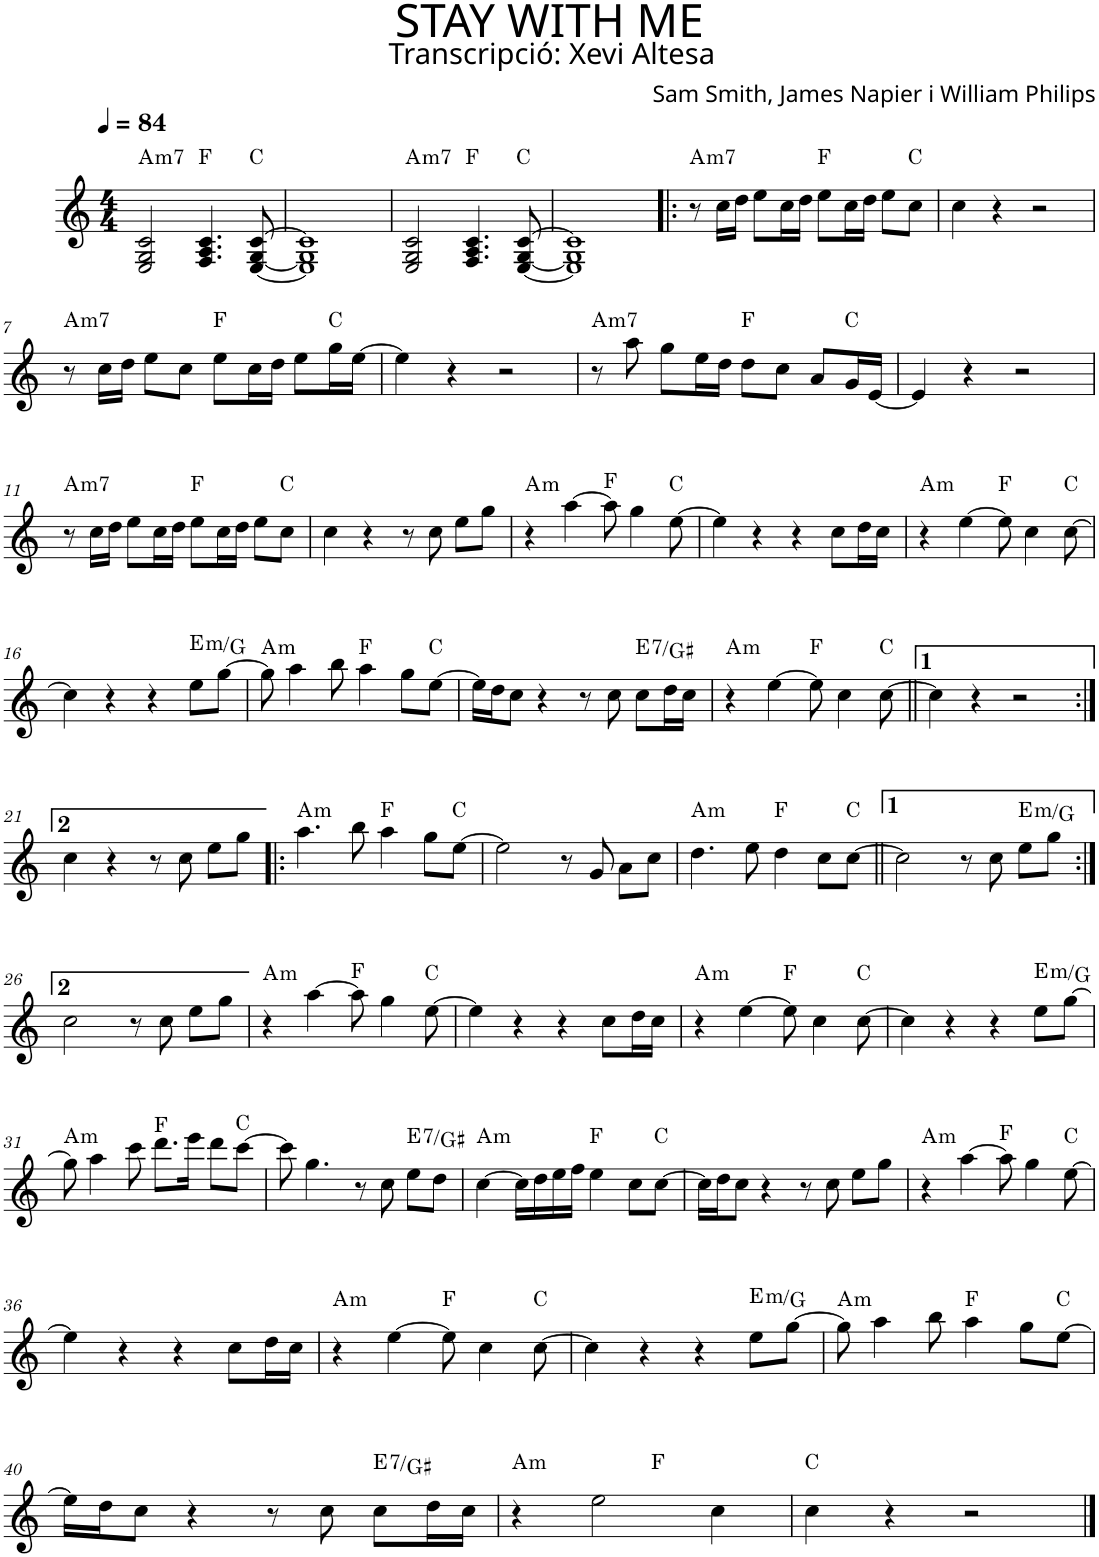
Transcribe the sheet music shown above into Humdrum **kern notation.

**kern	**harte
*part1	*part1
*staff1	*
*I"P1	*
*clefG2	*
*k[]	*
*M4/4	*
*MM84	*
=1	=1
!	!LO:H:kt=m7
2E/ 2G/ 2c/	A:min7
4.F/ 4.A/ 4.c/	F:maj
[<8E/ [<8G/ [>8c/	C:maj
=2	=2
1E] 1G] 1c]	.
=3	=3
!	!LO:H:kt=m7
2E/ 2G/ 2c/	A:min7
4.F/ 4.A/ 4.c/	F:maj
[<8E/ [<8G/ [>8c/	C:maj
=4	=4
1E] 1G] 1c]	.
=5!|:	=5!|:
!	!LO:H:kt=m7
8r	A:min7
16cc\LL	.
16dd\JJ	.
8ee\L	.
16cc\L	.
16dd\JJ	.
8ee\L	F:maj
16cc\L	.
16dd\JJ	.
8ee\L	.
8cc\J	C:maj
=6	=6
4cc\	.
4r	.
2r	.
!!LO:LB:g=z
=7	=7
!	!LO:H:kt=m7
8r	A:min7
16cc\LL	.
16dd\JJ	.
8ee\L	.
8cc\J	.
8ee\L	F:maj
16cc\L	.
16dd\JJ	.
8ee\L	.
16gg\L	C:maj
[>16ee\JJ	.
=8	=8
4ee\]	.
4r	.
2r	.
=9	=9
!	!LO:H:kt=m7
8r	A:min7
8aa\	.
8gg\L	.
16ee\L	.
16dd\JJ	.
8dd\L	F:maj
8cc\J	.
8a/L	.
16g/L	C:maj
[<16e/JJ	.
=10	=10
4e/]	.
4r	.
2r	.
!!LO:LB:g=z
=11	=11
!	!LO:H:kt=m7
8r	A:min7
16cc\LL	.
16dd\JJ	.
8ee\L	.
16cc\L	.
16dd\JJ	.
8ee\L	F:maj
16cc\L	.
16dd\JJ	.
8ee\L	.
8cc\J	C:maj
=12	=12
4cc\	.
4r	.
8r	.
8cc\	.
8ee\L	.
8gg\J	.
=13	=13
!	!LO:H:kt=m
4r	A:min
[>4aa\	.
8aa\]	F:maj
4gg\	.
[>8ee\	C:maj
=14	=14
4ee\]	.
4r	.
4r	.
8cc\L	.
16dd\L	.
16cc\JJ	.
=15	=15
!	!LO:H:kt=m
4r	A:min
[>4ee\	.
8ee\]	F:maj
4cc\	.
[>8cc\	C:maj
!!LO:LB:g=z
=16	=16
4cc\]	.
4r	.
4r	.
!	!LO:H:kt=m
8ee\L	E:min/b3
[>8gg\J	.
=17	=17
!	!LO:H:kt=m
8gg\]	A:min
4aa\	.
8bb\	.
4aa\	F:maj
8gg\L	.
[>8ee\J	C:maj
=18	=18
16ee\LL]	.
16dd\J	.
8cc\J	.
4r	.
8r	.
8cc\	.
!	!LO:H:kt=7
8cc\L	E:7/3
16dd\L	.
16cc\JJ	.
=19	=19
!	!LO:H:kt=m
4r	A:min
[>4ee\	.
8ee\]	F:maj
4cc\	.
[>8cc\	C:maj
=20||	=20||
4cc\]	.
4r	.
2r	.
!!LO:LB:g=z
=21:|!	=21:|!
4cc\	.
4r	.
8r	.
8cc\	.
8ee\L	.
8gg\J	.
=22!|:	=22!|:
!	!LO:H:kt=m
4.aa\	A:min
8bb\	.
4aa\	F:maj
8gg\L	.
[>8ee\J	C:maj
=23	=23
2ee\]	.
8r	.
8g/	.
8a\L	.
8cc\J	.
=24	=24
!	!LO:H:kt=m
4.dd\	A:min
8ee\	.
4dd\	F:maj
8cc\L	.
[>8cc\J	C:maj
=25||	=25||
2cc\]	.
8r	.
8cc\	.
!	!LO:H:kt=m
8ee\L	E:min/b3
8gg\J	.
!!LO:LB:g=z
=26:|!	=26:|!
2cc\	.
8r	.
8cc\	.
8ee\L	.
8gg\J	.
=27	=27
!	!LO:H:kt=m
4r	A:min
[>4aa\	.
8aa\]	F:maj
4gg\	.
[>8ee\	C:maj
=28	=28
4ee\]	.
4r	.
4r	.
8cc\L	.
16dd\L	.
16cc\JJ	.
=29	=29
!	!LO:H:kt=m
4r	A:min
[>4ee\	.
8ee\]	F:maj
4cc\	.
[>8cc\	C:maj
=30	=30
4cc\]	.
4r	.
4r	.
!	!LO:H:kt=m
8ee\L	E:min/b3
[>8gg\J	.
!!LO:LB:g=z
=31	=31
!	!LO:H:kt=m
8gg\]	A:min
4aa\	.
8ccc\	.
8.ddd\L	F:maj
16eee\Jk	.
8ddd\L	.
[>8ccc\J	C:maj
=32	=32
8ccc\]	.
4.gg\	.
8r	.
8cc\	.
!	!LO:H:kt=7
8ee\L	E:7/3
8dd\J	.
=33	=33
!	!LO:H:kt=m
[>4cc\	A:min
16cc\LL]	.
16dd\	.
16ee\	.
16ff\JJ	.
4ee\	F:maj
8cc\L	.
[>8cc\J	C:maj
=34	=34
16cc\LL]	.
16dd\J	.
8cc\J	.
4r	.
8r	.
8cc\	.
8ee\L	.
8gg\J	.
=35	=35
!	!LO:H:kt=m
4r	A:min
[>4aa\	.
8aa\]	F:maj
4gg\	.
[>8ee\	C:maj
!!LO:LB:g=z
=36	=36
4ee\]	.
4r	.
4r	.
8cc\L	.
16dd\L	.
16cc\JJ	.
=37	=37
!	!LO:H:kt=m
4r	A:min
[>4ee\	.
8ee\]	F:maj
4cc\	.
[>8cc\	C:maj
=38	=38
4cc\]	.
4r	.
4r	.
!	!LO:H:kt=m
8ee\L	E:min/b3
[>8gg\J	.
=39	=39
!	!LO:H:kt=m
8gg\]	A:min
4aa\	.
8bb\	.
4aa\	F:maj
8gg\L	.
[>8ee\J	C:maj
!!LO:LB:g=z
=40	=40
16ee\LL]	.
16dd\J	.
8cc\J	.
4r	.
8r	.
8cc\	.
!	!LO:H:kt=7
8cc\L	E:7/3
16dd\L	.
16cc\JJ	.
=41	=41
!	!LO:H:kt=m
*^	*
4r	2ryy	A:min
2ee\	.	.
.	2ryy	F:maj
4cc\	.	.
*v	*v	*
=42	=42
4cc\	C:maj
4r	.
2r	.
==	==
*-	*-
